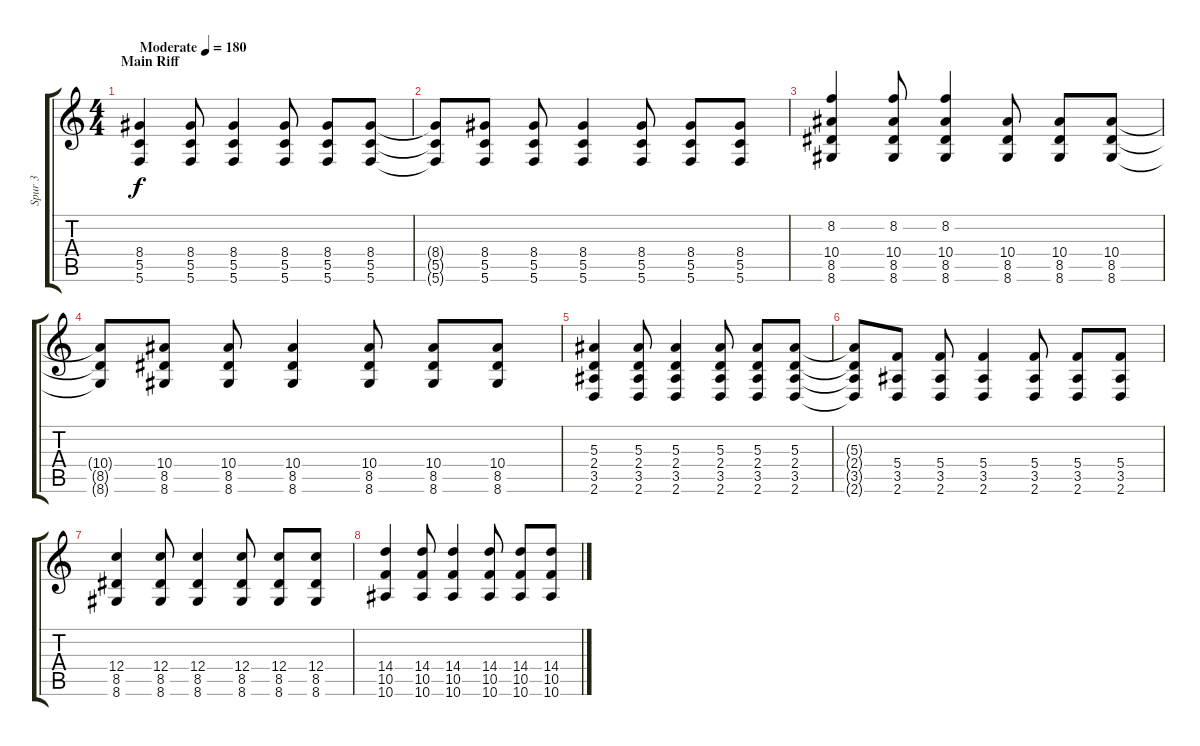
\track ("Spur 3" "Spur 3") {instrument distortionguitar}
\staff {score tabs}
\tuning (D4 A3 F3 C3 G2 C2) {hide}
\ts (4 4)
\section ("" "Main Riff")
\tempo (180 "Moderate")
\clef g2
\ks c
(8.4 5.5 5.6).4{dy f instrument distortionguitar} (8.4 5.5 5.6).8 (8.4 5.5 5.6).4 (8.4 5.5 5.6).8 (8.4 5.5 5.6).8 (8.4 5.5 5.6).8 |
(8.4{t} 5.5{t} 5.6{t}).8 (8.4 5.5 5.6).8 (8.4 5.5 5.6).8 (8.4 5.5 5.6).4 (8.4 5.5 5.6).8 (8.4 5.5 5.6).8 (8.4 5.5 5.6).8 |
(8.2 10.4 8.5 8.6).4 (8.2 10.4 8.5 8.6).8 (8.2 10.4 8.5 8.6).4 (10.4 8.5 8.6).8 (10.4 8.5 8.6).8 (10.4 8.5 8.6).8 |
(10.4{t} 8.5{t} 8.6{t}).8 (10.4 8.5 8.6).8 (10.4 8.5 8.6).8 (10.4 8.5 8.6).4 (10.4 8.5 8.6).8 (10.4 8.5 8.6).8 (10.4 8.5 8.6).8 |
(5.3 2.4 3.5 2.6).4 (5.3 2.4 3.5 2.6).8 (5.3 2.4 3.5 2.6).4 (5.3 2.4 3.5 2.6).8 (5.3 2.4 3.5 2.6).8 (5.3 2.4 3.5 2.6).8 |
(5.3{t} 2.4{t} 3.5{t} 2.6{t}).8 (5.4 3.5 2.6).8 (5.4 3.5 2.6).8 (5.4 3.5 2.6).4 (5.4 3.5 2.6).8 (5.4 3.5 2.6).8 (5.4 3.5 2.6).8 |
(12.4 8.5 8.6).4 (12.4 8.5 8.6).8 (12.4 8.5 8.6).4 (12.4 8.5 8.6).8 (12.4 8.5 8.6).8 (12.4 8.5 8.6).8 |
(14.4 10.5 10.6).4 (14.4 10.5 10.6).8 (14.4 10.5 10.6).4 (14.4 10.5 10.6).8 (14.4 10.5 10.6).8 (14.4 10.5 10.6).8
